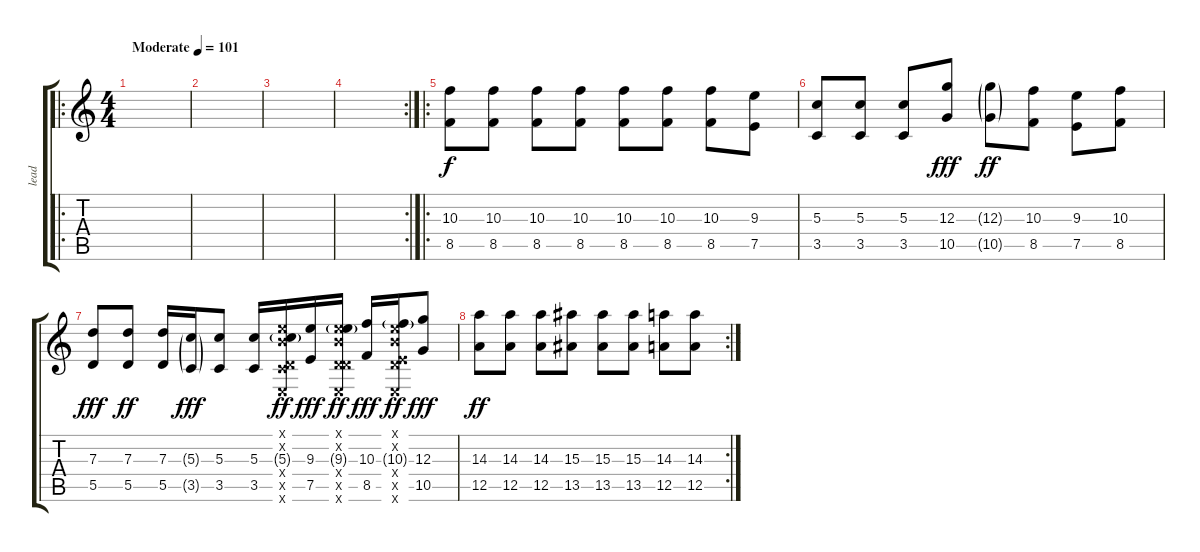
\track ("lead" "lead") {instrument overdrivenguitar}
\staff {score tabs}
\tuning (E4 B3 G3 D3 A2 E2) {hide}
\ro
\ts (4 4)
\tempo (101 "Moderate")
\clef g2
\ks c
|
|
|
\rc 2
|
\ro
(10.3 8.5).8 (10.3 8.5).8 (10.3 8.5).8 (10.3 8.5).8 (10.3 8.5).8 (10.3 8.5).8 (10.3 8.5).8 (9.3 7.5).8 |
(5.3 3.5).8 (5.3 3.5).8 (5.3 3.5).8 (12.3 10.5).8{dy fff} (12.3{g} 10.5{g}).8{dy ff} (10.3 8.5).8 (9.3 7.5).8 (10.3 8.5).8 |
(7.3 5.5).8{dy fff} (7.3 5.5).8{dy ff} (7.3 5.5).16 (5.3{g} 3.5{g}).16{dy fff} (5.3 3.5).8 (5.3 3.5).16 (0.1{x} 0.2{x} 5.3{g} 0.4{x} 3.5{x} 0.6{x}).16{dy ff} (9.3 7.5).16{dy fff} (0.1{x} 0.2{x} 9.3{g} 0.4{x} 5.5{x} 0.6{x}).16{dy ff} (10.3 8.5).16{dy fff} (0.1{x} 0.2{x} 10.3{g} 0.4{x} 7.5{x} 0.6{x}).16{dy ff} (12.3 10.5).8{dy fff} |
\rc 2
(14.3 12.5).8{dy ff} (14.3 12.5).8 (14.3 12.5).8 (15.3 13.5).8 (15.3 13.5).8 (15.3 13.5).8 (14.3 12.5).8 (14.3 12.5).8
